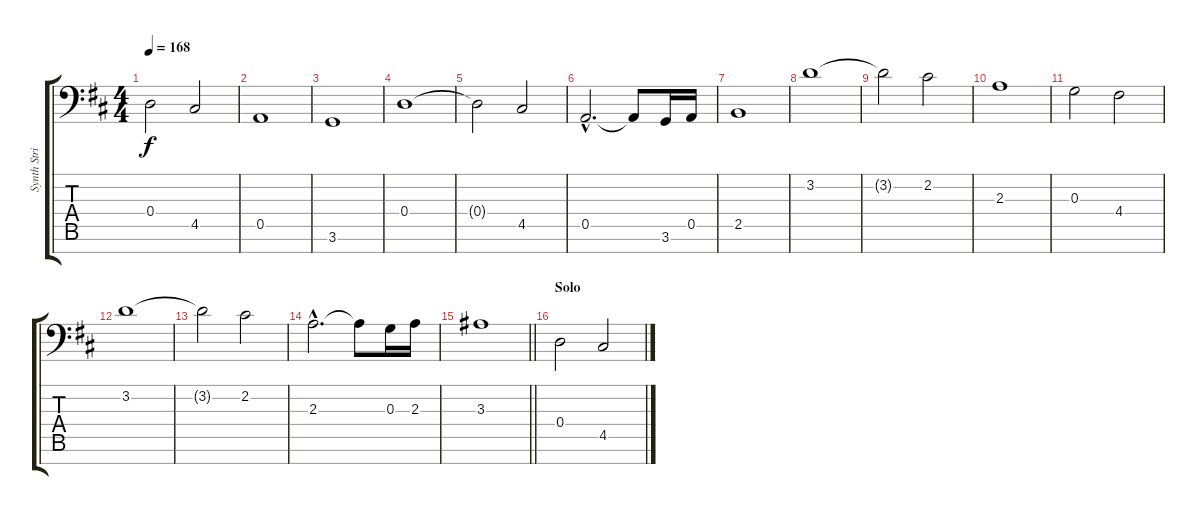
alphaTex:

\track ("Synth Strings" "Synth Stri") {instrument synthstrings1}
\staff {score tabs}
\tuning (E4 B3 G3 D3 A2 E2 A1) {hide}
\ts (4 4)
\tempo 168
\clef f4
\ks d
0.4{t}.2{dy f} 4.5.2 |
0.5.1 |
3.6.1 |
0.4.1 |
0.4{t}.2 4.5.2 |
0.5{hac}.2{d} 0.5{t}.8 3.6.16 0.5.16 |
2.5.1 |
3.2.1 |
3.2{t}.2 2.2.2 |
2.3.1 |
0.3.2 4.4.2 |
3.2.1 |
3.2{t}.2 2.2.2 |
2.3{hac}.2{d} 2.3{t}.8 0.3.16 2.3.16 |
\barLineRight lightlight
3.3.1 |
\section ("" "Solo")
0.4.2 4.5.2
